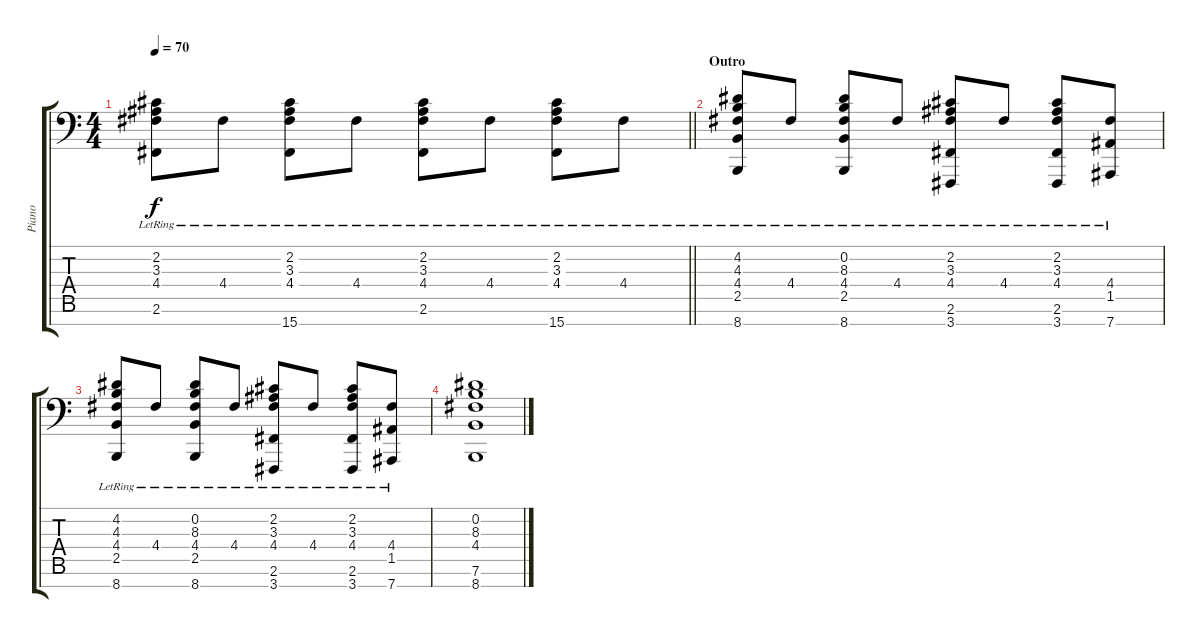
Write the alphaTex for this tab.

\track ("Piano" "Piano") {instrument acousticgrandpiano}
\staff {score tabs}
\tuning (E4 B3 G3 D3 A2 E2 Eb1) {hide}
\ts (4 4)
\tempo 70
\clef f4
\barLineRight lightlight
\ks c
(2.2{lr} 3.3{lr} 4.4{lr} 2.6{lr}).8{dy f} 4.4{lr}.8 (2.2{lr} 3.3{lr} 4.4{lr} 15.7{lr}).8 4.4{lr}.8 (2.2{lr} 3.3{lr} 4.4{lr} 2.6{lr}).8 4.4{lr}.8 (2.2{lr} 3.3{lr} 4.4{lr} 15.7{lr}).8 4.4{lr}.8 |
\section ("" "Outro")
(4.2{lr} 4.3{lr} 4.4 2.5{lr} 8.7{lr}).8 4.4{lr}.8 (0.2{lr} 8.3{lr} 4.4 2.5{lr} 8.7{lr}).8 4.4{lr}.8 (2.2{lr} 3.3{lr} 4.4{lr} 2.6{lr} 3.7{lr}).8 4.4{lr}.8 (2.2{lr} 3.3{lr} 4.4{lr} 2.6{lr} 3.7{lr}).8 (4.4{lr} 1.5{lr} 7.7{lr}).8 |
(4.2{lr} 4.3{lr} 4.4 2.5{lr} 8.7{lr}).8 4.4{lr}.8 (0.2{lr} 8.3{lr} 4.4 2.5{lr} 8.7{lr}).8 4.4{lr}.8 (2.2{lr} 3.3{lr} 4.4{lr} 2.6{lr} 3.7{lr}).8 4.4{lr}.8 (2.2{lr} 3.3{lr} 4.4{lr} 2.6{lr} 3.7{lr}).8 (4.4{lr} 1.5{lr} 7.7{lr}).8 |
(0.2 8.3 4.4 7.6 8.7).1
